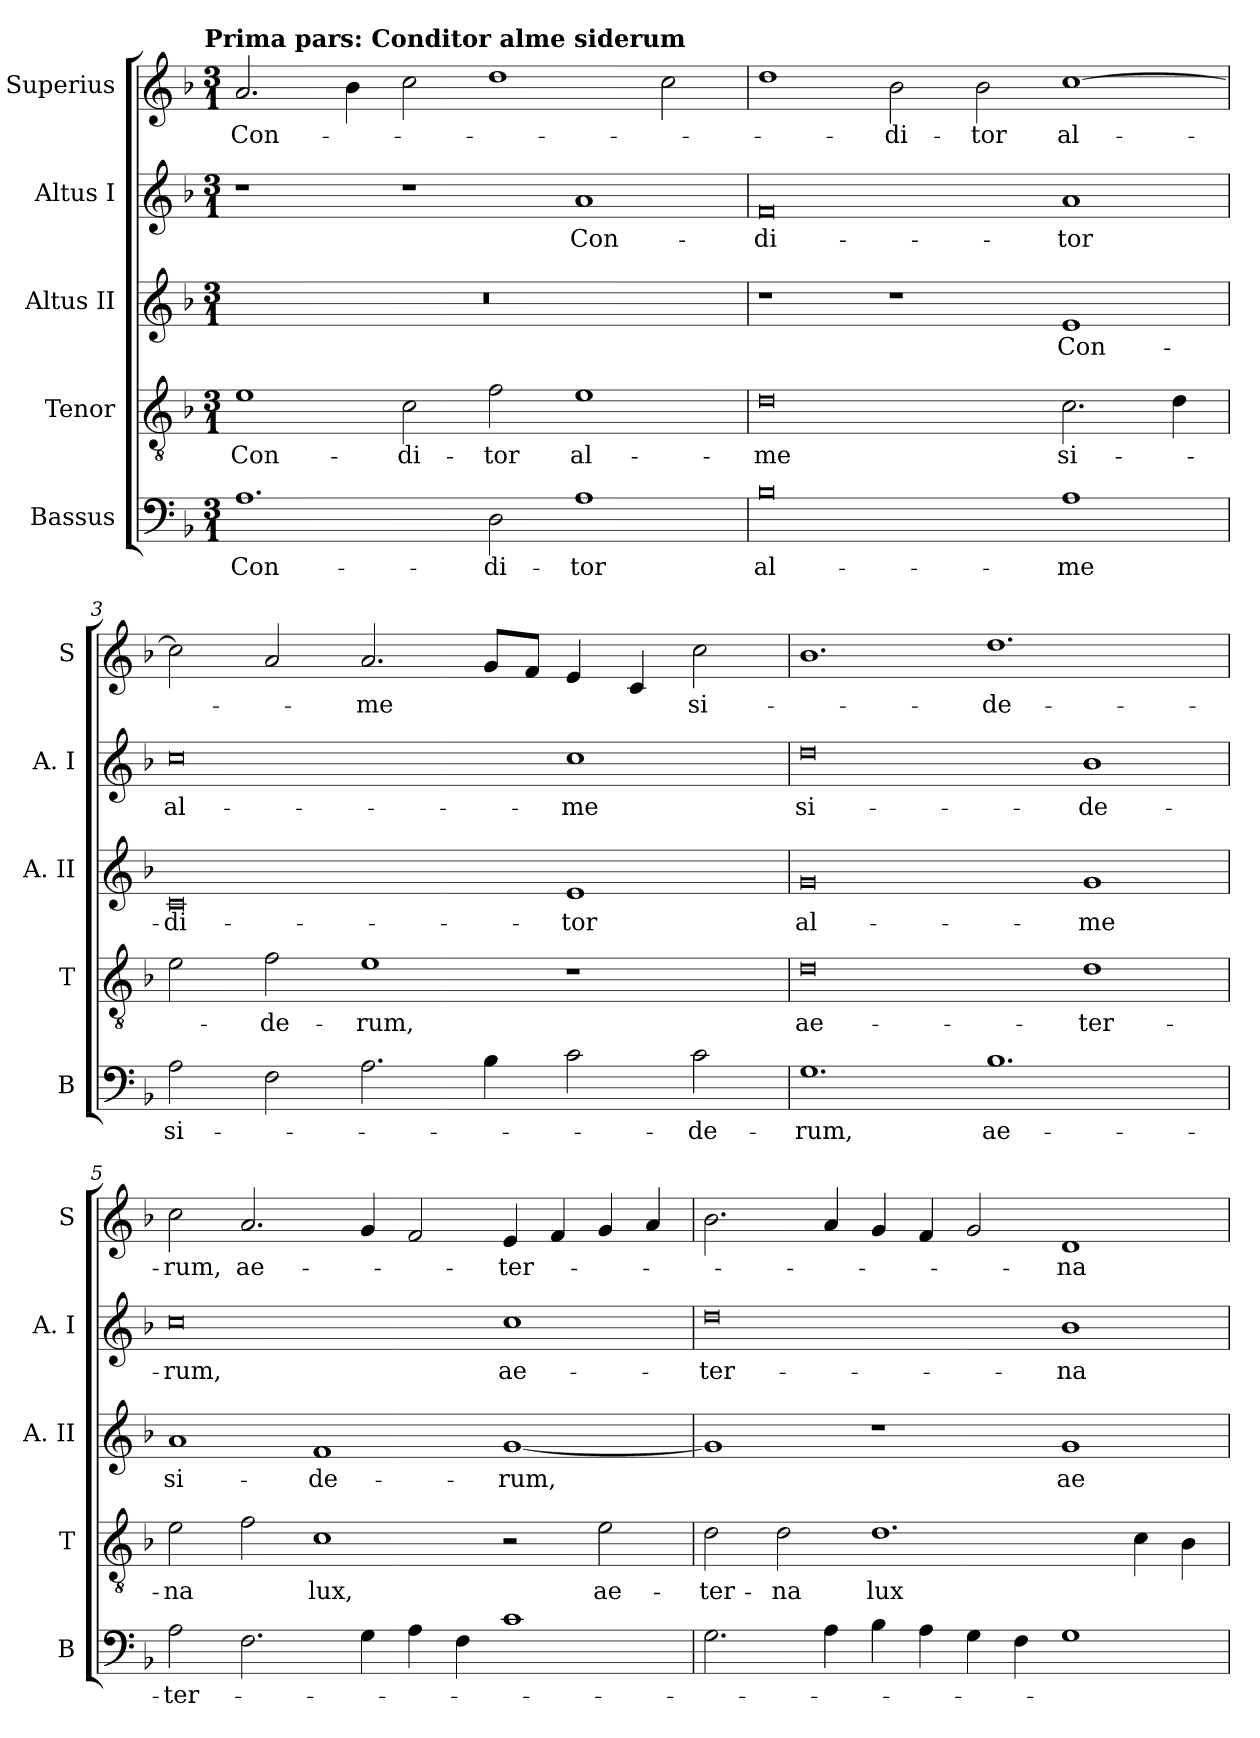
**kern	**text	**kern	**text	**kern	**text	**kern	**text	**kern	**text
*part5	*part5	*part4	*part4	*part3	*part3	*part2	*part2	*part1	*part1
*staff5	*staff5	*staff4	*staff4	*staff3	*staff3	*staff2	*staff2	*staff1	*staff1
*I"Bassus	*	*I"Tenor	*	*I"Altus II	*	*I"Altus I	*	*I"Superius	*
*I'B	*	*I'T	*	*I'A. II	*	*I'A. I	*	*I'S	*
*clefF4	*	*clefGv2	*	*clefG2	*	*clefG2	*	*clefG2	*
*k[b-]	*	*k[b-]	*	*k[b-]	*	*k[b-]	*	*k[b-]	*
*F:	*	*F:	*	*F:	*	*F:	*	*F:	*
!!LO:TX:omd:t=Prima pars&colon; Conditor alme siderum
*M3/1	*	*M3/1	*	*M3/1	*	*M3/1	*	*M3/1	*
=1	=1	=1	=1	=1	=1	=1	=1	=1	=1
1.A	Con-	1e	Con-	0.r	.	1r	.	2.a	Con-
.	.	.	.	.	.	.	.	4b-	.
.	.	2c	-di-	.	.	1r	.	2cc	.
2D	-di-	2f	-tor	.	.	.	.	1dd	.
1A	-tor	1e	al-	.	.	1a	Con-	.	.
.	.	.	.	.	.	.	.	2cc	.
=2	=2	=2	=2	=2	=2	=2	=2	=2	=2
0B-	al-	0d	-me	1r	.	0f	-di-	1dd	.
.	.	.	.	1r	.	.	.	2b-	-di-
.	.	.	.	.	.	.	.	2b-	-tor
1A	-me	2.c	si-	1e	Con-	1a	-tor	[1cc	al-
.	.	4d	.	.	.	.	.	.	.
=3	=3	=3	=3	=3	=3	=3	=3	=3	=3
2A	si-	2e	.	0c	-di-	0cc	al-	2cc]	.
2F	.	2f	-de-	.	.	.	.	2a	.
2.A	.	1e	-rum,	.	.	.	.	2.a	-me
4B-	.	.	.	.	.	.	.	8gL	.
.	.	.	.	.	.	.	.	8fJ	.
2c	.	1r	.	1e	-tor	1cc	-me	4e	.
.	.	.	.	.	.	.	.	4c	.
2c	-de-	.	.	.	.	.	.	2cc	si-
=4	=4	=4	=4	=4	=4	=4	=4	=4	=4
1.G	-rum,	0d	ae-	0g	al-	0dd	si-	1.b-	.
1.B-	ae-	.	.	.	.	.	.	1.dd	-de-
.	.	1d	-ter-	1g	-me	1b-	-de-	.	.
=5	=5	=5	=5	=5	=5	=5	=5	=5	=5
2A	-ter-	2e	-na	1a	si-	0cc	-rum,	2cc	-rum,
2.F	.	2f	.	.	.	.	.	2.a	ae-
.	.	1c	lux,	1f	-de-	.	.	.	.
4G	.	.	.	.	.	.	.	4g	.
4A	.	.	.	.	.	.	.	2f	.
4F	.	.	.	.	.	.	.	.	.
1c	.	2r	.	[1g	-rum,	1cc	ae-	4e	-ter-
.	.	.	.	.	.	.	.	4f	.
.	.	2e	ae-	.	.	.	.	4g	.
.	.	.	.	.	.	.	.	4a	.
=6	=6	=6	=6	=6	=6	=6	=6	=6	=6
2.G	.	2d	-ter-	1g]	.	0dd	-ter-	2.b-	.
.	.	2d	-na	.	.	.	.	.	.
4A	.	.	.	.	.	.	.	4a	.
4B-	.	1.d	lux	1r	.	.	.	4g	.
4A	.	.	.	.	.	.	.	4f	.
4G	.	.	.	.	.	.	.	2g	.
4F	.	.	.	.	.	.	.	.	.
1G	.	.	.	1g	ae-	1b-	-na	1d	-na
.	.	4c	.	.	.	.	.	.	.
.	.	4B-	.	.	.	.	.	.	.
=	=	=	=	=	=	=	=	=	=
*-	*-	*-	*-	*-	*-	*-	*-	*-	*-
